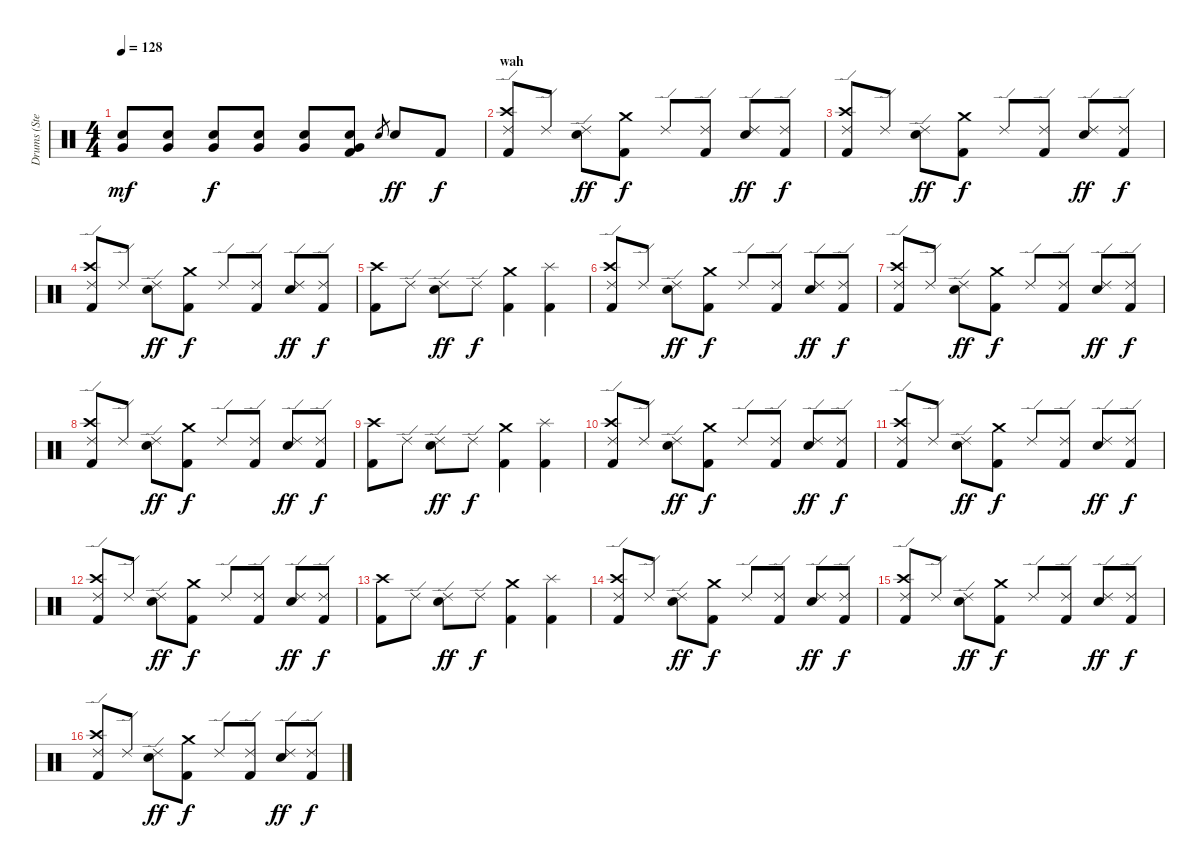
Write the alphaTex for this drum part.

\track ("Drums (Steven)" "Drums (Ste") {instrument percussion}
\staff {score}
\articulation defaults
\ts (4 4)
\tempo 128
\clef neutral
\ks c
("Very Low Tom (hit)" "Snare (hit) 2").8{dy mf} ("Very Low Tom (hit)" "Snare (hit) 2").8 ("Very Low Tom (hit)" "Snare (hit) 2").8{dy f} ("Very Low Tom (hit)" "Snare (hit) 2").8 ("Very Low Tom (hit)" "Snare (hit) 2").8 ("Very Low Tom (hit)" "Snare (hit) 2" "Kick (hit) 2").8 "Snare (hit) 2".8{gr} "Snare (hit) 2".8{dy ff} "Kick (hit) 2".8{dy f} |
\section ("" "wah")
("Crash high (hit)" "Ride (edge) 2" "Kick (hit) 2").8 "Ride (edge) 2".8 ("Ride (edge) 2" "Snare (hit) 2").8{dy ff} ("Crash medium (hit)" "Kick (hit) 2").8{dy f} "Ride (edge) 2".8 ("Ride (edge) 2" "Kick (hit) 2").8 ("Ride (edge) 2" "Snare (hit) 2").8{dy ff} ("Ride (edge) 2" "Kick (hit) 2").8{dy f} |
("Crash high (hit)" "Ride (edge) 2" "Kick (hit) 2").8 "Ride (edge) 2".8 ("Ride (edge) 2" "Snare (hit) 2").8{dy ff} ("Crash medium (hit)" "Kick (hit) 2").8{dy f} "Ride (edge) 2".8 ("Ride (edge) 2" "Kick (hit) 2").8 ("Ride (edge) 2" "Snare (hit) 2").8{dy ff} ("Ride (edge) 2" "Kick (hit) 2").8{dy f} |
("Crash high (hit)" "Ride (edge) 2" "Kick (hit) 2").8 "Ride (edge) 2".8 ("Ride (edge) 2" "Snare (hit) 2").8{dy ff} ("Crash medium (hit)" "Kick (hit) 2").8{dy f} "Ride (edge) 2".8 ("Ride (edge) 2" "Kick (hit) 2").8 ("Ride (edge) 2" "Snare (hit) 2").8{dy ff} ("Ride (edge) 2" "Kick (hit) 2").8{dy f} |
("Crash high (hit)" "Kick (hit) 2").8 "Ride (edge) 2".8 ("Ride (edge) 2" "Snare (hit) 2").8{dy ff} "Ride (edge) 2".8{dy f} ("Crash medium (hit)" "Kick (hit) 2").4 ("Splash (hit)" "Kick (hit) 2").4 |
("Crash high (hit)" "Ride (edge) 2" "Kick (hit) 2").8 "Ride (edge) 2".8 ("Ride (edge) 2" "Snare (hit) 2").8{dy ff} ("Crash medium (hit)" "Kick (hit) 2").8{dy f} "Ride (edge) 2".8 ("Ride (edge) 2" "Kick (hit) 2").8 ("Ride (edge) 2" "Snare (hit) 2").8{dy ff} ("Ride (edge) 2" "Kick (hit) 2").8{dy f} |
("Crash high (hit)" "Ride (edge) 2" "Kick (hit) 2").8 "Ride (edge) 2".8 ("Ride (edge) 2" "Snare (hit) 2").8{dy ff} ("Crash medium (hit)" "Kick (hit) 2").8{dy f} "Ride (edge) 2".8 ("Ride (edge) 2" "Kick (hit) 2").8 ("Ride (edge) 2" "Snare (hit) 2").8{dy ff} ("Ride (edge) 2" "Kick (hit) 2").8{dy f} |
("Crash high (hit)" "Ride (edge) 2" "Kick (hit) 2").8 "Ride (edge) 2".8 ("Ride (edge) 2" "Snare (hit) 2").8{dy ff} ("Crash medium (hit)" "Kick (hit) 2").8{dy f} "Ride (edge) 2".8 ("Ride (edge) 2" "Kick (hit) 2").8 ("Ride (edge) 2" "Snare (hit) 2").8{dy ff} ("Ride (edge) 2" "Kick (hit) 2").8{dy f} |
("Crash high (hit)" "Kick (hit) 2").8 "Ride (edge) 2".8 ("Ride (edge) 2" "Snare (hit) 2").8{dy ff} "Ride (edge) 2".8{dy f} ("Crash medium (hit)" "Kick (hit) 2").4 ("Splash (hit)" "Kick (hit) 2").4 |
("Crash high (hit)" "Ride (edge) 2" "Kick (hit) 2").8 "Ride (edge) 2".8 ("Ride (edge) 2" "Snare (hit) 2").8{dy ff} ("Crash medium (hit)" "Kick (hit) 2").8{dy f} "Ride (edge) 2".8 ("Ride (edge) 2" "Kick (hit) 2").8 ("Ride (edge) 2" "Snare (hit) 2").8{dy ff} ("Ride (edge) 2" "Kick (hit) 2").8{dy f} |
("Crash high (hit)" "Ride (edge) 2" "Kick (hit) 2").8 "Ride (edge) 2".8 ("Ride (edge) 2" "Snare (hit) 2").8{dy ff} ("Crash medium (hit)" "Kick (hit) 2").8{dy f} "Ride (edge) 2".8 ("Ride (edge) 2" "Kick (hit) 2").8 ("Ride (edge) 2" "Snare (hit) 2").8{dy ff} ("Ride (edge) 2" "Kick (hit) 2").8{dy f} |
("Crash high (hit)" "Ride (edge) 2" "Kick (hit) 2").8 "Ride (edge) 2".8 ("Ride (edge) 2" "Snare (hit) 2").8{dy ff} ("Crash medium (hit)" "Kick (hit) 2").8{dy f} "Ride (edge) 2".8 ("Ride (edge) 2" "Kick (hit) 2").8 ("Ride (edge) 2" "Snare (hit) 2").8{dy ff} ("Ride (edge) 2" "Kick (hit) 2").8{dy f} |
("Crash high (hit)" "Kick (hit) 2").8 "Ride (edge) 2".8 ("Ride (edge) 2" "Snare (hit) 2").8{dy ff} "Ride (edge) 2".8{dy f} ("Crash medium (hit)" "Kick (hit) 2").4 ("Splash (hit)" "Kick (hit) 2").4 |
("Crash high (hit)" "Ride (edge) 2" "Kick (hit) 2").8 "Ride (edge) 2".8 ("Ride (edge) 2" "Snare (hit) 2").8{dy ff} ("Crash medium (hit)" "Kick (hit) 2").8{dy f} "Ride (edge) 2".8 ("Ride (edge) 2" "Kick (hit) 2").8 ("Ride (edge) 2" "Snare (hit) 2").8{dy ff} ("Ride (edge) 2" "Kick (hit) 2").8{dy f} |
("Crash high (hit)" "Ride (edge) 2" "Kick (hit) 2").8 "Ride (edge) 2".8 ("Ride (edge) 2" "Snare (hit) 2").8{dy ff} ("Crash medium (hit)" "Kick (hit) 2").8{dy f} "Ride (edge) 2".8 ("Ride (edge) 2" "Kick (hit) 2").8 ("Ride (edge) 2" "Snare (hit) 2").8{dy ff} ("Ride (edge) 2" "Kick (hit) 2").8{dy f} |
("Crash high (hit)" "Ride (edge) 2" "Kick (hit) 2").8 "Ride (edge) 2".8 ("Ride (edge) 2" "Snare (hit) 2").8{dy ff} ("Crash medium (hit)" "Kick (hit) 2").8{dy f} "Ride (edge) 2".8 ("Ride (edge) 2" "Kick (hit) 2").8 ("Ride (edge) 2" "Snare (hit) 2").8{dy ff} ("Ride (edge) 2" "Kick (hit) 2").8{dy f}
